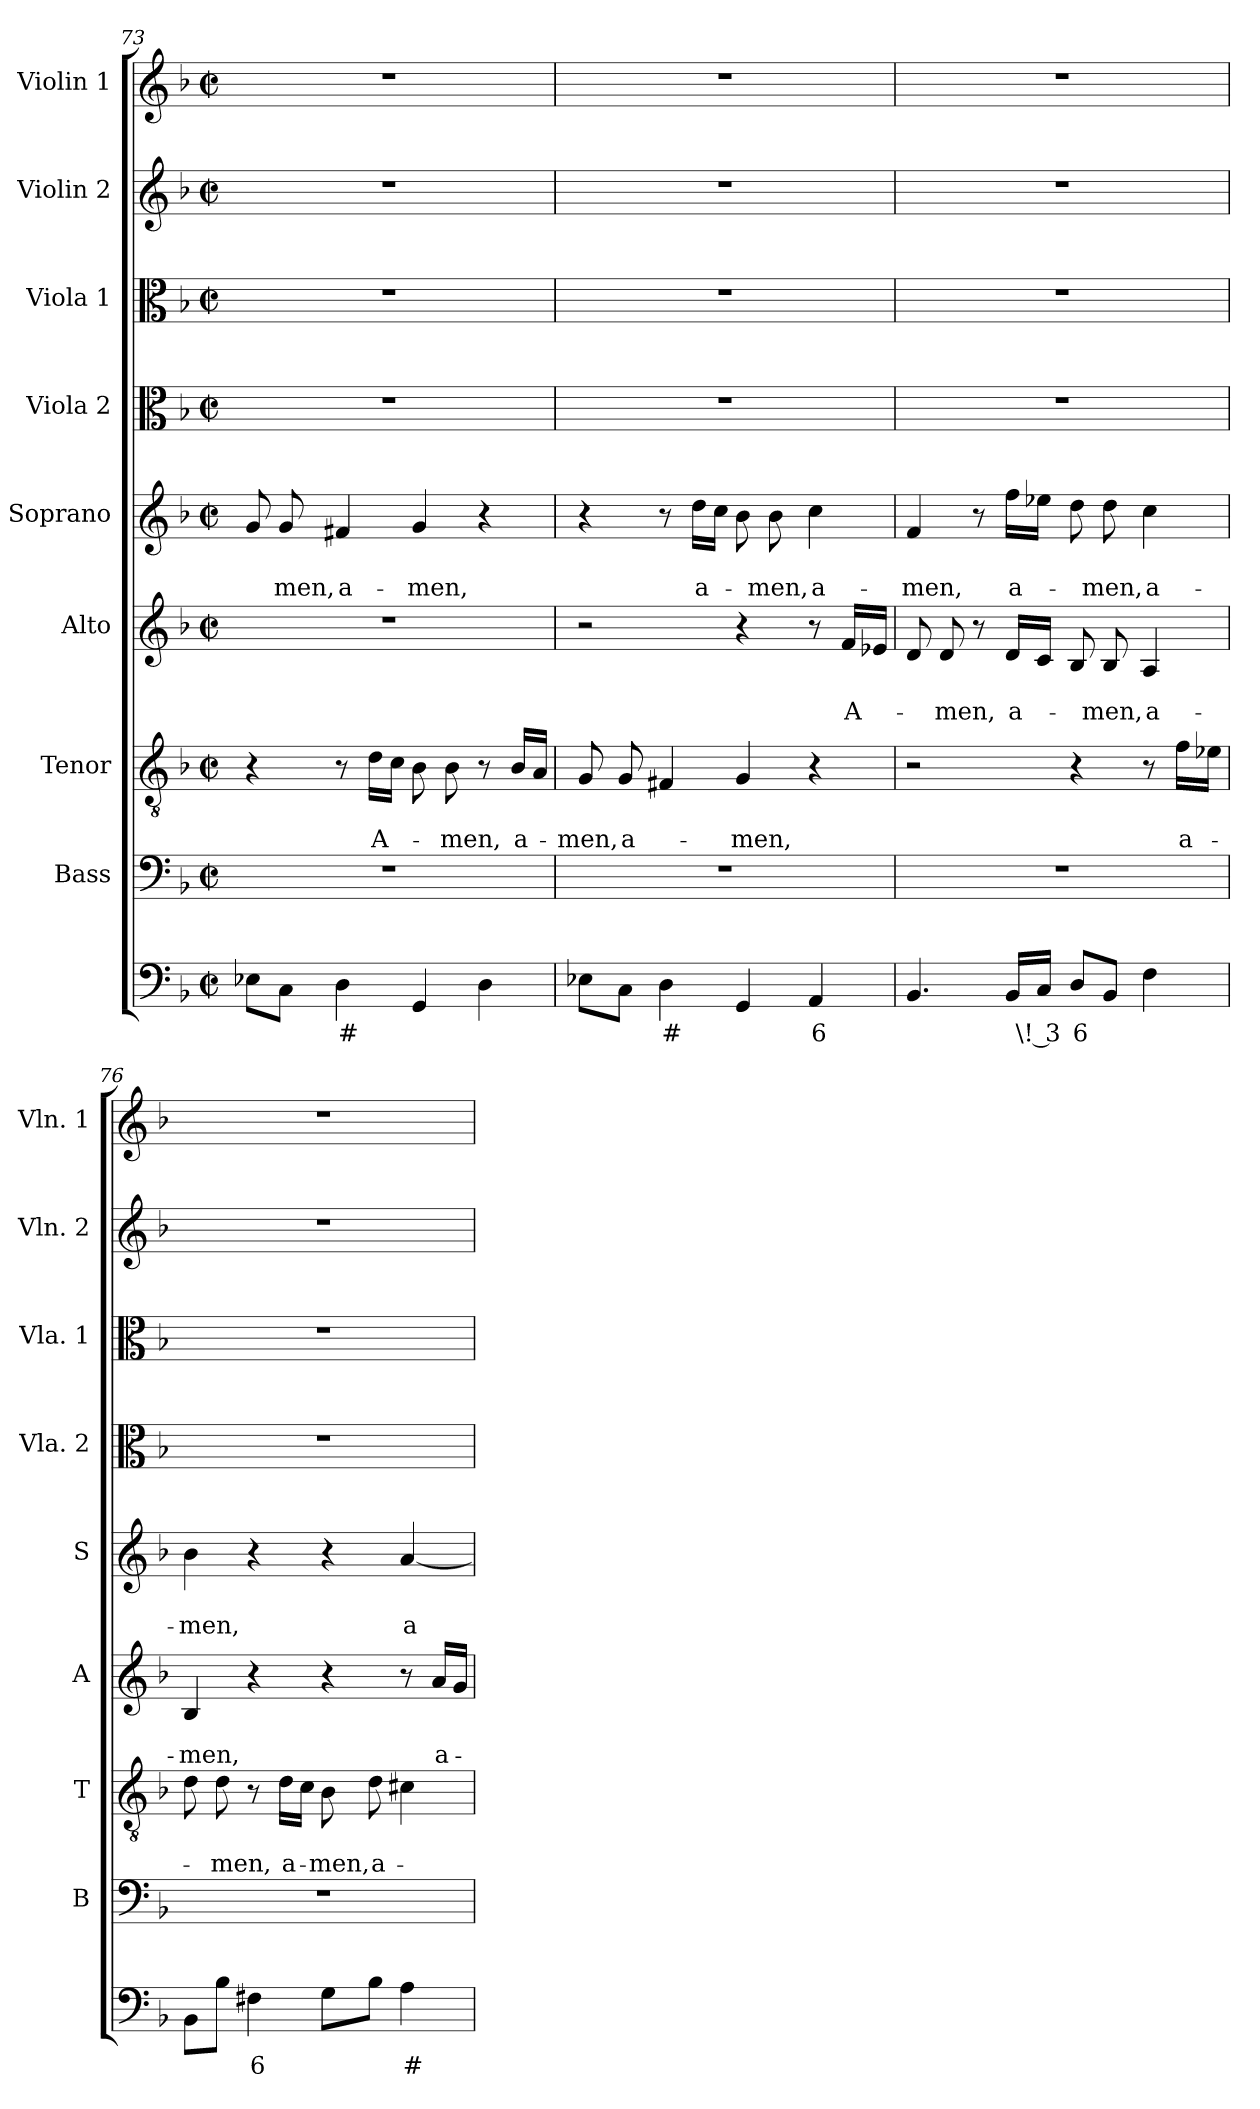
**kern	**text	**kern	**kern	**text	**text	**kern	**text	**text	**kern	**text	**text	**kern	**kern	**kern	**kern
*part9	*part9	*part8	*part7	*part7	*part7	*part6	*part6	*part6	*part5	*part5	*part5	*part4	*part3	*part2	*part1
*staff9	*staff9	*staff8	*staff7	*staff7	*staff7	*staff6	*staff6	*staff6	*staff5	*staff5	*staff5	*staff4	*staff3	*staff2	*staff1
*	*	*I"Bass	*I"Tenor	*	*	*I"Alto	*	*	*I"Soprano	*	*	*I"Viola 2	*I"Viola 1	*I"Violin 2	*I"Violin 1
*	*	*I'B	*I'T	*	*	*I'A	*	*	*I'S	*	*	*I'Vla. 2	*I'Vla. 1	*I'Vln. 2	*I'Vln. 1
*clefF4	*	*clefF4	*clefGv2	*	*	*clefG2	*	*	*clefG2	*	*	*clefC3	*clefC3	*clefG2	*clefG2
*k[b-]	*	*k[b-]	*k[b-]	*	*	*k[b-]	*	*	*k[b-]	*	*	*k[b-]	*k[b-]	*k[b-]	*k[b-]
*F:	*	*F:	*F:	*	*	*F:	*	*	*F:	*	*	*F:	*F:	*F:	*F:
*M2/2	*	*M2/2	*M2/2	*	*	*M2/2	*	*	*M2/2	*	*	*M2/2	*M2/2	*M2/2	*M2/2
*met(c|)	*	*met(c|)	*met(c|)	*	*	*met(c|)	*	*	*met(c|)	*	*	*met(c|)	*met(c|)	*met(c|)	*met(c|)
=73	=73	=73	=73	=73	=73	=73	=73	=73	=73	=73	=73	=73	=73	=73	=73
*^	*	*	*	*	*	*	*	*	*	*	*	*	*	*	*
8E-X\L	2ryy	.	1r	4r	.	.	1r	.	.	8g/	.	.	1r	1r	1r	1r
!	!	!	!	!	!	!	!	!	!	!	!	!LO:LY:b	!	!	!	!
8C\J	.	.	.	.	.	.	.	.	.	8g/	.	-men,	.	.	.	.
!	!	!LO:LY:b	!	!	!	!	!	!	!	!	!	!LO:LY:b	!	!	!	!
4D\	.	#	.	8r	.	.	.	.	.	4f#X/	.	a-	.	.	.	.
!	!	!	!	!	!	!LO:LY:b	!	!	!	!	!	!	!	!	!	!
.	.	.	.	16d\LL	.	A-	.	.	.	.	.	.	.	.	.	.
.	.	.	.	16c\JJ	.	.	.	.	.	.	.	.	.	.	.	.
!	!	!	!	!	!	!	!	!	!	!	!	!LO:LY:b	!	!	!	!
4GG/	4ryy	.	.	8B-\	.	.	.	.	.	4g/	.	-men,	.	.	.	.
!	!	!	!	!	!	!LO:LY:b	!	!	!	!	!	!	!	!	!	!
.	.	.	.	8B-\	.	-men,	.	.	.	.	.	.	.	.	.	.
4D\	8ryy	.	.	8r	.	.	.	.	.	4r	.	.	.	.	.	.
!	!	!	!	!	!	!LO:LY:b	!	!	!	!	!	!	!	!	!	!
.	8ryy	.	.	16B-/LL	.	a-	.	.	.	.	.	.	.	.	.	.
.	.	.	.	16A/JJ	.	.	.	.	.	.	.	.	.	.	.	.
*v	*v	*	*	*	*	*	*	*	*	*	*	*	*	*	*	*
=74	=74	=74	=74	=74	=74	=74	=74	=74	=74	=74	=74	=74	=74	=74	=74
!	!	!	!	!	!LO:LY:b	!	!	!	!	!	!	!	!	!	!
8E-X\L	.	1r	8G/	.	-men,	2r	.	.	4r	.	.	1r	1r	1r	1r
!	!	!	!	!	!LO:LY:b	!	!	!	!	!	!	!	!	!	!
8C\J	.	.	8G/	.	a-	.	.	.	.	.	.	.	.	.	.
!	!LO:LY:b	!	!	!	!	!	!	!	!	!	!	!	!	!	!
4D\	#	.	4F#X/	.	.	.	.	.	8r	.	.	.	.	.	.
!	!	!	!	!	!	!	!	!	!	!	!LO:LY:b	!	!	!	!
.	.	.	.	.	.	.	.	.	16dd\LL	.	a-	.	.	.	.
.	.	.	.	.	.	.	.	.	16cc\JJ	.	.	.	.	.	.
!	!	!	!	!	!LO:LY:b	!	!	!	!	!	!	!	!	!	!
4GG/	.	.	4G/	.	-men,	4r	.	.	8b-\	.	.	.	.	.	.
!	!	!	!	!	!	!	!	!	!	!	!LO:LY:b	!	!	!	!
.	.	.	.	.	.	.	.	.	8b-\	.	-men,	.	.	.	.
!	!LO:LY:b	!	!	!	!	!	!	!	!	!	!LO:LY:b	!	!	!	!
4AA/	6	.	4r	.	.	8r	.	.	4cc\	.	a-	.	.	.	.
!	!	!	!	!	!	!	!	!LO:LY:b	!	!	!	!	!	!	!
.	.	.	.	.	.	16f/LL	.	A-	.	.	.	.	.	.	.
.	.	.	.	.	.	16e-X/JJ	.	.	.	.	.	.	.	.	.
=75	=75	=75	=75	=75	=75	=75	=75	=75	=75	=75	=75	=75	=75	=75	=75
!	!	!	!	!	!	!	!	!	!	!	!LO:LY:b	!	!	!	!
4.BB-/	.	1r	2r	.	.	8d/	.	.	4f/	.	-men,	1r	1r	1r	1r
!	!	!	!	!	!	!	!	!LO:LY:b	!	!	!	!	!	!	!
.	.	.	.	.	.	8d/	.	-men,	.	.	.	.	.	.	.
.	.	.	.	.	.	8r	.	.	8r	.	.	.	.	.	.
!	!	!	!	!	!	!	!	!LO:LY:b	!	!	!LO:LY:b	!	!	!	!
16BB-/LL	.	.	.	.	.	16d/LL	.	a-	16ff\LL	.	a-	.	.	.	.
!	!LO:LY:b	!	!	!	!	!	!	!	!	!	!	!	!	!	!
16C/JJ	\! 3	.	.	.	.	16c/JJ	.	.	16ee-X\JJ	.	.	.	.	.	.
!	!LO:LY:b	!	!	!	!	!	!	!	!	!	!	!	!	!	!
8D/L	6	.	4r	.	.	8B-/	.	.	8dd\	.	.	.	.	.	.
!	!	!	!	!	!	!	!	!LO:LY:b	!	!	!LO:LY:b	!	!	!	!
8BB-/J	.	.	.	.	.	8B-/	.	-men,	8dd\	.	-men,	.	.	.	.
!	!	!	!	!	!	!	!	!LO:LY:b	!	!	!LO:LY:b	!	!	!	!
4F\	.	.	8r	.	.	4A/	.	a-	4cc\	.	a-	.	.	.	.
!	!	!	!	!	!LO:LY:b	!	!	!	!	!	!	!	!	!	!
.	.	.	16f\LL	.	a-	.	.	.	.	.	.	.	.	.	.
.	.	.	16e-X\JJ	.	.	.	.	.	.	.	.	.	.	.	.
!!LO:PB:g=z
=76	=76	=76	=76	=76	=76	=76	=76	=76	=76	=76	=76	=76	=76	=76	=76
!	!	!	!	!	!	!	!	!LO:LY:b	!	!	!LO:LY:b	!	!	!	!
8BB-\L	.	1r	8d\	.	.	4B-/	.	-men,	4b-\	.	-men,	1r	1r	1r	1r
!	!	!	!	!	!LO:LY:b	!	!	!	!	!	!	!	!	!	!
8B-\J	.	.	8d\	.	-men,	.	.	.	.	.	.	.	.	.	.
!	!LO:LY:b	!	!	!	!	!	!	!	!	!	!	!	!	!	!
4F#X\	6	.	8r	.	.	4r	.	.	4r	.	.	.	.	.	.
!	!	!	!	!	!LO:LY:b	!	!	!	!	!	!	!	!	!	!
.	.	.	16d\LL	.	a-	.	.	.	.	.	.	.	.	.	.
.	.	.	16c\JJ	.	.	.	.	.	.	.	.	.	.	.	.
!	!	!	!	!	!LO:LY:b	!	!	!	!	!	!	!	!	!	!
8G\L	.	.	8B-\	.	-men,	4r	.	.	4r	.	.	.	.	.	.
!	!	!	!	!	!LO:LY:b	!	!	!	!	!	!	!	!	!	!
8B-\J	.	.	8d\	.	a-	.	.	.	.	.	.	.	.	.	.
!	!LO:LY:b	!	!	!	!	!	!	!	!	!	!LO:LY:b	!	!	!	!
4A\	#	.	4c#X\	.	.	8r	.	.	[4a/	.	a-	.	.	.	.
!	!	!	!	!	!	!	!	!LO:LY:b	!	!	!	!	!	!	!
.	.	.	.	.	.	16a/LL	.	a-	.	.	.	.	.	.	.
.	.	.	.	.	.	16g/JJ	.	.	.	.	.	.	.	.	.
=	=	=	=	=	=	=	=	=	=	=	=	=	=	=	=
*-	*-	*-	*-	*-	*-	*-	*-	*-	*-	*-	*-	*-	*-	*-	*-
